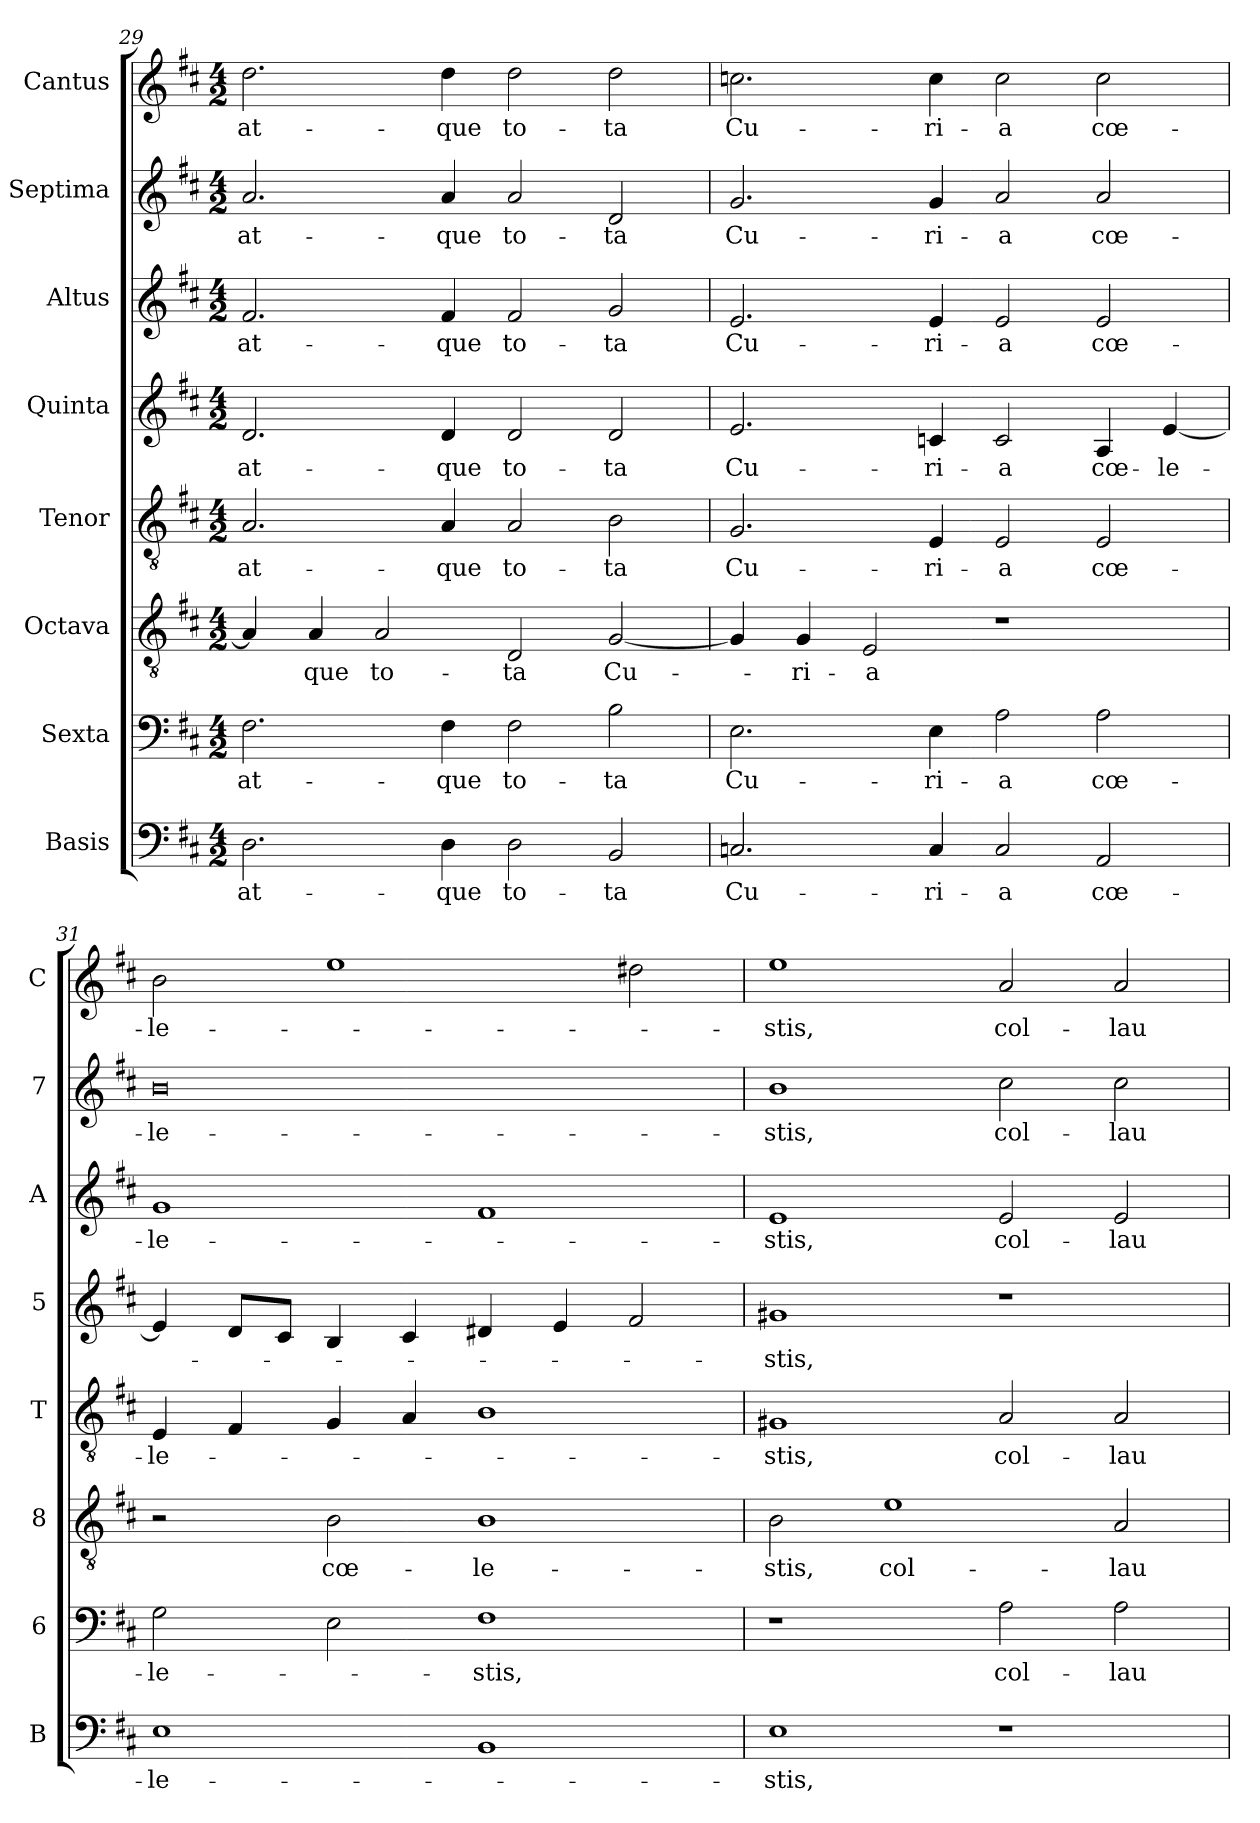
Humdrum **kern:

**kern	**text	**kern	**text	**kern	**text	**kern	**text	**kern	**text	**kern	**text	**kern	**text	**kern	**text
*part8	*part8	*part7	*part7	*part6	*part6	*part5	*part5	*part4	*part4	*part3	*part3	*part2	*part2	*part1	*part1
*staff8	*staff8	*staff7	*staff7	*staff6	*staff6	*staff5	*staff5	*staff4	*staff4	*staff3	*staff3	*staff2	*staff2	*staff1	*staff1
*I"Basis	*	*I"Sexta	*	*I"Octava	*	*I"Tenor	*	*I"Quinta	*	*I"Altus	*	*I"Septima	*	*I"Cantus	*
*I'B	*	*I'6	*	*I'8	*	*I'T	*	*I'5	*	*I'A	*	*I'7	*	*I'C	*
*clefF4	*	*clefF4	*	*clefGv2	*	*clefGv2	*	*clefG2	*	*clefG2	*	*clefG2	*	*clefG2	*
*k[f#c#]	*	*k[f#c#]	*	*k[f#c#]	*	*k[f#c#]	*	*k[f#c#]	*	*k[f#c#]	*	*k[f#c#]	*	*k[f#c#]	*
*D:	*	*D:	*	*D:	*	*D:	*	*D:	*	*D:	*	*D:	*	*D:	*
*M4/2	*	*M4/2	*	*M4/2	*	*M4/2	*	*M4/2	*	*M4/2	*	*M4/2	*	*M4/2	*
=29	=29	=29	=29	=29	=29	=29	=29	=29	=29	=29	=29	=29	=29	=29	=29
!	!LO:LY:b	!	!LO:LY:b	!	!	!	!LO:LY:b	!	!LO:LY:b	!	!LO:LY:b	!	!LO:LY:b	!	!LO:LY:b
2.D\	at-	2.F#\	at-	4A/]	.	2.A/	at-	2.d/	at-	2.f#/	at-	2.a/	at-	2.dd\	at-
!	!	!	!	!	!LO:LY:b	!	!	!	!	!	!	!	!	!	!
.	.	.	.	4A/	-que	.	.	.	.	.	.	.	.	.	.
!	!	!	!	!	!LO:LY:b	!	!	!	!	!	!	!	!	!	!
.	.	.	.	2A/	to-	.	.	.	.	.	.	.	.	.	.
!	!LO:LY:b	!	!LO:LY:b	!	!	!	!LO:LY:b	!	!LO:LY:b	!	!LO:LY:b	!	!LO:LY:b	!	!LO:LY:b
4D\	-que	4F#\	-que	.	.	4A/	-que	4d/	-que	4f#/	-que	4a/	-que	4dd\	-que
!	!LO:LY:b	!	!LO:LY:b	!	!LO:LY:b	!	!LO:LY:b	!	!LO:LY:b	!	!LO:LY:b	!	!LO:LY:b	!	!LO:LY:b
2D\	to-	2F#\	to-	2D/	-ta	2A/	to-	2d/	to-	2f#/	to-	2a/	to-	2dd\	to-
!	!LO:LY:b	!	!LO:LY:b	!	!LO:LY:b	!	!LO:LY:b	!	!LO:LY:b	!	!LO:LY:b	!	!LO:LY:b	!	!LO:LY:b
2BB/	-ta	2B\	-ta	[2G/	Cu-	2B\	-ta	2d/	-ta	2g/	-ta	2d/	-ta	2dd\	-ta
=30	=30	=30	=30	=30	=30	=30	=30	=30	=30	=30	=30	=30	=30	=30	=30
!	!LO:LY:b	!	!LO:LY:b	!	!	!	!LO:LY:b	!	!LO:LY:b	!	!LO:LY:b	!	!LO:LY:b	!	!LO:LY:b
2.Cn/	Cu-	2.E\	Cu-	4G/]	.	2.G/	Cu-	2.e/	Cu-	2.e/	Cu-	2.g/	Cu-	2.ccn\	Cu-
!	!	!	!	!	!LO:LY:b	!	!	!	!	!	!	!	!	!	!
.	.	.	.	4G/	-ri-	.	.	.	.	.	.	.	.	.	.
!	!	!	!	!	!LO:LY:b	!	!	!	!	!	!	!	!	!	!
.	.	.	.	2E/	-a	.	.	.	.	.	.	.	.	.	.
!	!LO:LY:b	!	!LO:LY:b	!	!	!	!LO:LY:b	!	!LO:LY:b	!	!LO:LY:b	!	!LO:LY:b	!	!LO:LY:b
4C/	-ri-	4E\	-ri-	.	.	4E/	-ri-	4cn/	-ri-	4e/	-ri-	4g/	-ri-	4cc\	-ri-
!	!LO:LY:b	!	!LO:LY:b	!	!	!	!LO:LY:b	!	!LO:LY:b	!	!LO:LY:b	!	!LO:LY:b	!	!LO:LY:b
2C/	-a	2A\	-a	1r	.	2E/	-a	2c/	-a	2e/	-a	2a/	-a	2cc\	-a
!	!LO:LY:b	!	!LO:LY:b	!	!	!	!LO:LY:b	!	!LO:LY:b	!	!LO:LY:b	!	!LO:LY:b	!	!LO:LY:b
2AA/	cœ-	2A\	cœ-	.	.	2E/	cœ-	4A/	cœ-	2e/	cœ-	2a/	cœ-	2cc\	cœ-
!	!	!	!	!	!	!	!	!	!LO:LY:b	!	!	!	!	!	!
.	.	.	.	.	.	.	.	[4e/	-le-	.	.	.	.	.	.
!!LO:PB:g=z
=31	=31	=31	=31	=31	=31	=31	=31	=31	=31	=31	=31	=31	=31	=31	=31
!	!LO:LY:b	!	!LO:LY:b	!	!	!	!LO:LY:b	!	!	!	!LO:LY:b	!	!LO:LY:b	!	!LO:LY:b
1E	-le-	2G\	-le-	2r	.	4E/	-le-	4e/]	.	1g	-le-	0b	-le-	2b\	-le-
.	.	.	.	.	.	4F#/	.	8d/L	.	.	.	.	.	.	.
.	.	.	.	.	.	.	.	8c#/J	.	.	.	.	.	.	.
!	!	!	!	!	!LO:LY:b	!	!	!	!	!	!	!	!	!	!
.	.	2E\	.	2B\	cœ-	4G/	.	4B/	.	.	.	.	.	1ee	.
.	.	.	.	.	.	4A/	.	4c#/	.	.	.	.	.	.	.
!	!	!	!LO:LY:b	!	!LO:LY:b	!	!	!	!	!	!	!	!	!	!
1BB	.	1F#	-stis,	1B	-le-	1B	.	4d#X/	.	1f#	.	.	.	.	.
.	.	.	.	.	.	.	.	4e/	.	.	.	.	.	.	.
.	.	.	.	.	.	.	.	2f#/	.	.	.	.	.	2dd#X\	.
=32	=32	=32	=32	=32	=32	=32	=32	=32	=32	=32	=32	=32	=32	=32	=32
!	!LO:LY:b	!	!	!	!LO:LY:b	!	!LO:LY:b	!	!LO:LY:b	!	!LO:LY:b	!	!LO:LY:b	!	!LO:LY:b
1E	-stis,	1r	.	2B\	-stis,	1G#X	-stis,	1g#X	-stis,	1e	-stis,	1b	-stis,	1ee	-stis,
!	!	!	!	!	!LO:LY:b	!	!	!	!	!	!	!	!	!	!
.	.	.	.	1e	col-	.	.	.	.	.	.	.	.	.	.
!	!	!	!LO:LY:b	!	!	!	!LO:LY:b	!	!	!	!LO:LY:b	!	!LO:LY:b	!	!LO:LY:b
1r	.	2A\	col-	.	.	2A/	col-	1r	.	2e/	col-	2cc#\	col-	2a/	col-
!	!	!	!LO:LY:b	!	!LO:LY:b	!	!LO:LY:b	!	!	!	!LO:LY:b	!	!LO:LY:b	!	!LO:LY:b
.	.	2A\	-lau-	2A/	-lau-	2A/	-lau-	.	.	2e/	-lau-	2cc#\	-lau-	2a/	-lau-
=	=	=	=	=	=	=	=	=	=	=	=	=	=	=	=
*-	*-	*-	*-	*-	*-	*-	*-	*-	*-	*-	*-	*-	*-	*-	*-
